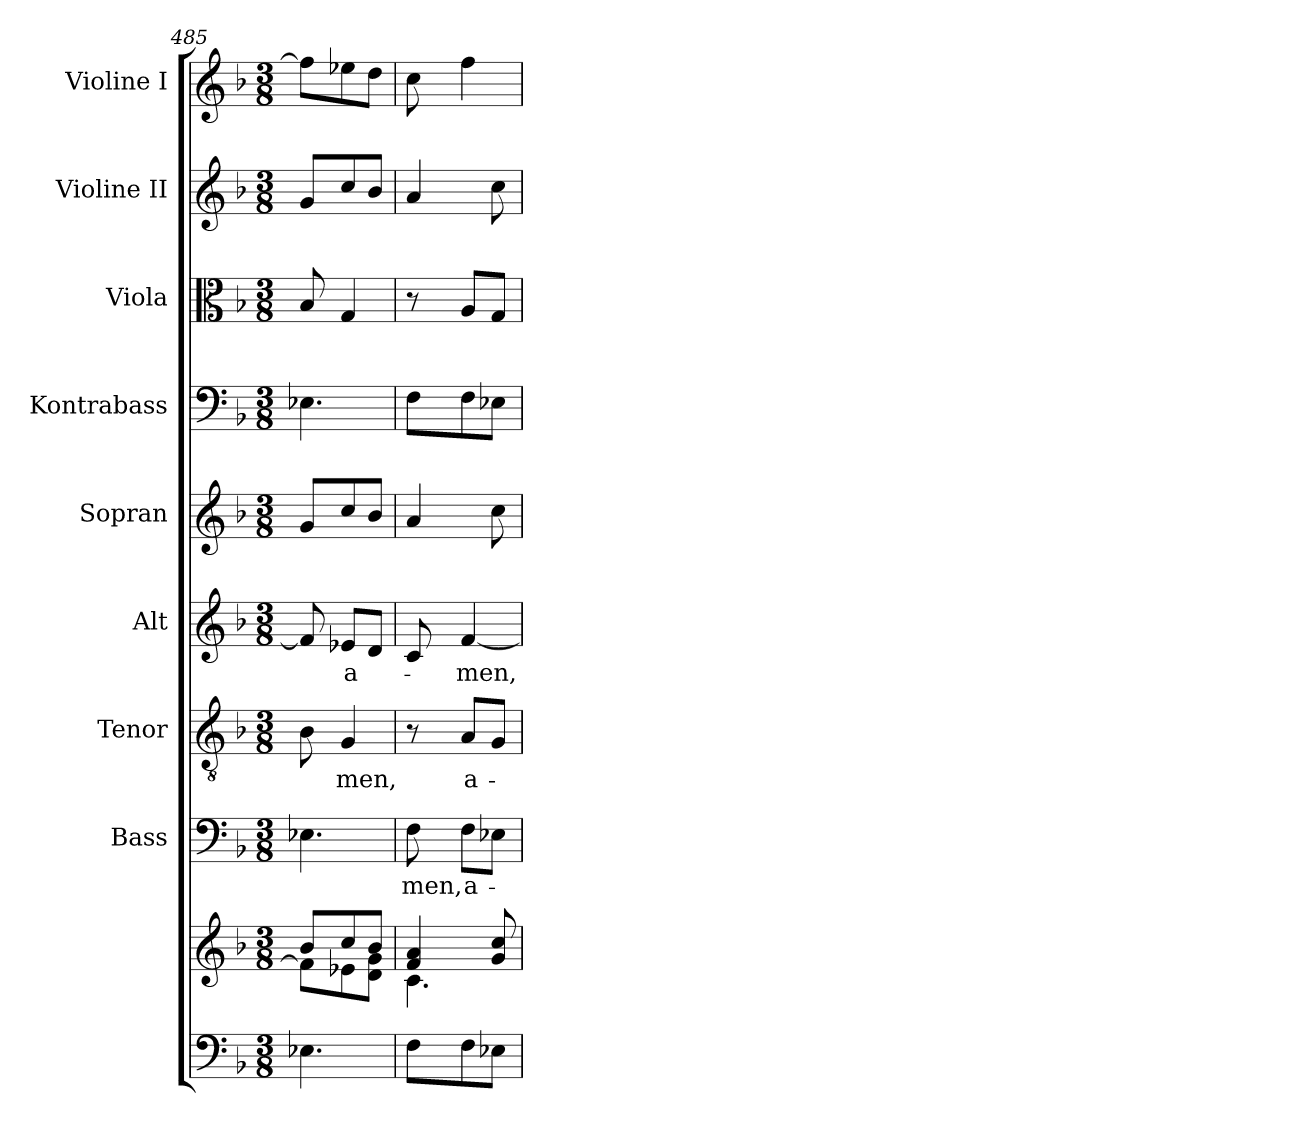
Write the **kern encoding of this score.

**kern	**kern	**kern	**text	**kern	**text	**kern	**text	**kern	**kern	**kern	**kern	**kern
*part9	*part9	*part8	*part8	*part7	*part7	*part6	*part6	*part5	*part4	*part3	*part2	*part1
*staff10	*staff9	*staff8	*staff8	*staff7	*staff7	*staff6	*staff6	*staff5	*staff4	*staff3	*staff2	*staff1
*	*	*I"Bass	*	*I"Tenor	*	*I"Alt	*	*I"Sopran	*I"Kontrabass	*I"Viola	*I"Violine II	*I"Violine I
*	*	*I'B.	*	*I'T.	*	*I'A.	*	*I'S.	*I'Kb.	*I'Vla.	*I'Vl. II	*I'Vl. I
*clefF4	*clefG2	*clefF4	*	*clefGv2	*	*clefG2	*	*clefG2	*clefF4	*clefC3	*clefG2	*clefG2
*	*	*	*	*	*	*	*	*	*ITrd7c12	*	*	*
*k[b-]	*k[b-]	*k[b-]	*	*k[b-]	*	*k[b-]	*	*k[b-]	*k[b-]	*k[b-]	*k[b-]	*k[b-]
*F:	*F:	*F:	*	*F:	*	*F:	*	*F:	*F:	*F:	*F:	*F:
*M3/8	*M3/8	*M3/8	*	*M3/8	*	*M3/8	*	*M3/8	*M3/8	*M3/8	*M3/8	*M3/8
=485	=485	=485	=485	=485	=485	=485	=485	=485	=485	=485	=485	=485
*	*^	*	*	*	*	*	*	*	*	*	*	*
4.E-X\	8b-/L	8f\L]	4.E-X\	.	8B-\	.	8f/]	.	8g/L	4.EE-X\	8B-/	8g/L	8ff\L]
!	!	!	!	!	!	!LO:LY:b	!	!LO:LY:b	!	!	!	!	!
.	8cc/	8e-X\	.	.	4G/	-men,	8e-X/L	a-	8cc/	.	4G/	8cc/	8ee-X\
.	8b-/J	8d\ 8g\J	.	.	.	.	8d/J	.	8b-/J	.	.	8b-/J	8dd\J
=486	=486	=486	=486	=486	=486	=486	=486	=486	=486	=486	=486	=486	=486
!	!	!	!	!LO:LY:b	!	!	!	!	!	!	!	!	!
8F\L	4f/ 4a/	4.c\	8F\	-men,	8r	.	8c/	.	4a/	8FF\L	8r	4a/	8cc\
!	!	!	!	!LO:LY:b	!	!LO:LY:b	!	!LO:LY:b	!	!	!	!	!
8F\	.	.	8F\L	a-	8A/L	a-	[4f/	-men,	.	8FF\	8A/L	.	4ff\
8E-X\J	8g/ 8cc/	.	8E-X\J	.	8G/J	.	.	.	8cc\	8EE-X\J	8G/J	8cc\	.
*	*v	*v	*	*	*	*	*	*	*	*	*	*	*
=	=	=	=	=	=	=	=	=	=	=	=	=
*-	*-	*-	*-	*-	*-	*-	*-	*-	*-	*-	*-	*-
